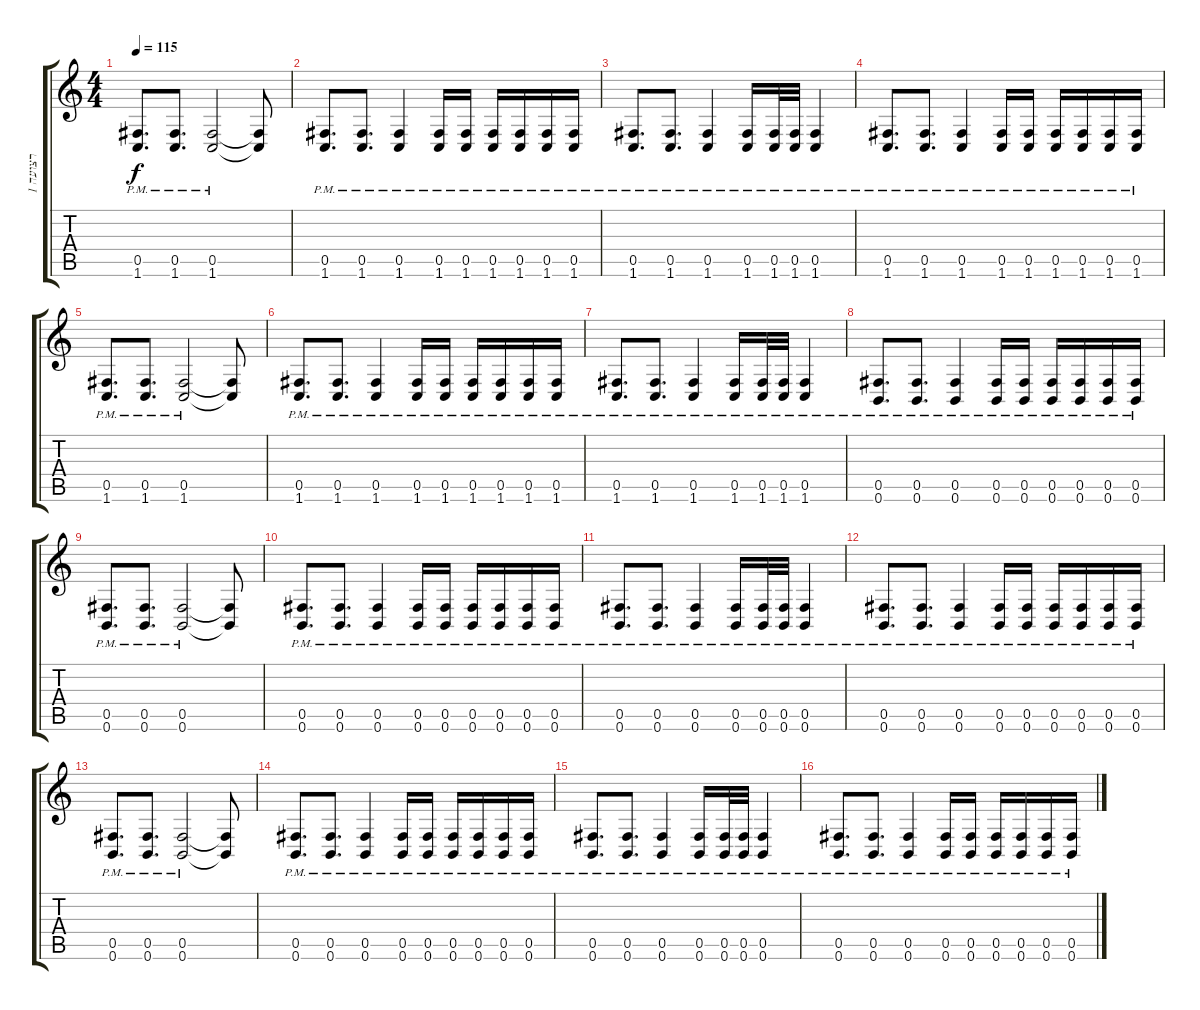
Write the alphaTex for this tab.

\track ("רצועה 1" "רצועה 1") {instrument distortionguitar}
\staff {score tabs}
\tuning (Db4 Ab3 E3 B2 Gb2 B1) {hide}
\ts (4 4)
\tempo 115
\clef g2
\ks c
(0.5{pm} 1.6{pm}).8{d dy f} (0.5{pm} 1.6{pm}).8{d} (0.5{pm} 1.6{pm}).2 (0.5{t} 1.6{t}).8 |
(0.5{pm} 1.6{pm}).8{d} (0.5{pm} 1.6{pm}).8{d} (0.5{pm} 1.6{pm}).4 (0.5{pm} 1.6{pm}).16 (0.5{pm} 1.6{pm}).16 (0.5{pm} 1.6{pm}).16 (0.5{pm} 1.6{pm}).16 (0.5{pm} 1.6{pm}).16 (0.5{pm} 1.6{pm}).16 |
(0.5{pm} 1.6{pm}).8{d} (0.5{pm} 1.6{pm}).8{d} (0.5{pm} 1.6{pm}).4 (0.5{pm} 1.6{pm}).16 (0.5{pm} 1.6{pm}).32 (0.5{pm} 1.6{pm}).32 (0.5{pm} 1.6{pm}).4 |
(0.5{pm} 1.6{pm}).8{d} (0.5{pm} 1.6{pm}).8{d} (0.5{pm} 1.6{pm}).4 (0.5{pm} 1.6{pm}).16 (0.5{pm} 1.6{pm}).16 (0.5{pm} 1.6{pm}).16 (0.5{pm} 1.6{pm}).16 (0.5{pm} 1.6{pm}).16 (0.5{pm} 1.6{pm}).16 |
(0.5{pm} 1.6{pm}).8{d} (0.5{pm} 1.6{pm}).8{d} (0.5{pm} 1.6{pm}).2 (0.5{t} 1.6{t}).8 |
(0.5{pm} 1.6{pm}).8{d} (0.5{pm} 1.6{pm}).8{d} (0.5{pm} 1.6{pm}).4 (0.5{pm} 1.6{pm}).16 (0.5{pm} 1.6{pm}).16 (0.5{pm} 1.6{pm}).16 (0.5{pm} 1.6{pm}).16 (0.5{pm} 1.6{pm}).16 (0.5{pm} 1.6{pm}).16 |
(0.5{pm} 1.6{pm}).8{d} (0.5{pm} 1.6{pm}).8{d} (0.5{pm} 1.6{pm}).4 (0.5{pm} 1.6{pm}).16 (0.5{pm} 1.6{pm}).32 (0.5{pm} 1.6{pm}).32 (0.5{pm} 1.6{pm}).4 |
(0.5{pm} 0.6{pm}).8{d} (0.5{pm} 0.6{pm}).8{d} (0.5{pm} 0.6{pm}).4 (0.5{pm} 0.6{pm}).16 (0.5{pm} 0.6{pm}).16 (0.5{pm} 0.6{pm}).16 (0.5{pm} 0.6{pm}).16 (0.5{pm} 0.6{pm}).16 (0.5{pm} 0.6{pm}).16 |
(0.5{pm} 0.6{pm}).8{d} (0.5{pm} 0.6{pm}).8{d} (0.5{pm} 0.6{pm}).2 (0.5{t} 0.6{t}).8 |
(0.5{pm} 0.6{pm}).8{d} (0.5{pm} 0.6{pm}).8{d} (0.5{pm} 0.6{pm}).4 (0.5{pm} 0.6{pm}).16 (0.5{pm} 0.6{pm}).16 (0.5{pm} 0.6{pm}).16 (0.5{pm} 0.6{pm}).16 (0.5{pm} 0.6{pm}).16 (0.5{pm} 0.6{pm}).16 |
(0.5{pm} 0.6{pm}).8{d} (0.5{pm} 0.6{pm}).8{d} (0.5{pm} 0.6{pm}).4 (0.5{pm} 0.6{pm}).16 (0.5{pm} 0.6{pm}).32 (0.5{pm} 0.6{pm}).32 (0.5{pm} 0.6{pm}).4 |
(0.5{pm} 0.6{pm}).8{d} (0.5{pm} 0.6{pm}).8{d} (0.5{pm} 0.6{pm}).4 (0.5{pm} 0.6{pm}).16 (0.5{pm} 0.6{pm}).16 (0.5{pm} 0.6{pm}).16 (0.5{pm} 0.6{pm}).16 (0.5{pm} 0.6{pm}).16 (0.5{pm} 0.6{pm}).16 |
(0.5{pm} 0.6{pm}).8{d} (0.5{pm} 0.6{pm}).8{d} (0.5{pm} 0.6{pm}).2 (0.5{t} 0.6{t}).8 |
(0.5{pm} 0.6{pm}).8{d} (0.5{pm} 0.6{pm}).8{d} (0.5{pm} 0.6{pm}).4 (0.5{pm} 0.6{pm}).16 (0.5{pm} 0.6{pm}).16 (0.5{pm} 0.6{pm}).16 (0.5{pm} 0.6{pm}).16 (0.5{pm} 0.6{pm}).16 (0.5{pm} 0.6{pm}).16 |
(0.5{pm} 0.6{pm}).8{d} (0.5{pm} 0.6{pm}).8{d} (0.5{pm} 0.6{pm}).4 (0.5{pm} 0.6{pm}).16 (0.5{pm} 0.6{pm}).32 (0.5{pm} 0.6{pm}).32 (0.5{pm} 0.6{pm}).4 |
(0.5{pm} 0.6{pm}).8{d} (0.5{pm} 0.6{pm}).8{d} (0.5{pm} 0.6{pm}).4 (0.5{pm} 0.6{pm}).16 (0.5{pm} 0.6{pm}).16 (0.5{pm} 0.6{pm}).16 (0.5{pm} 0.6{pm}).16 (0.5{pm} 0.6{pm}).16 (0.5{pm} 0.6{pm}).16
